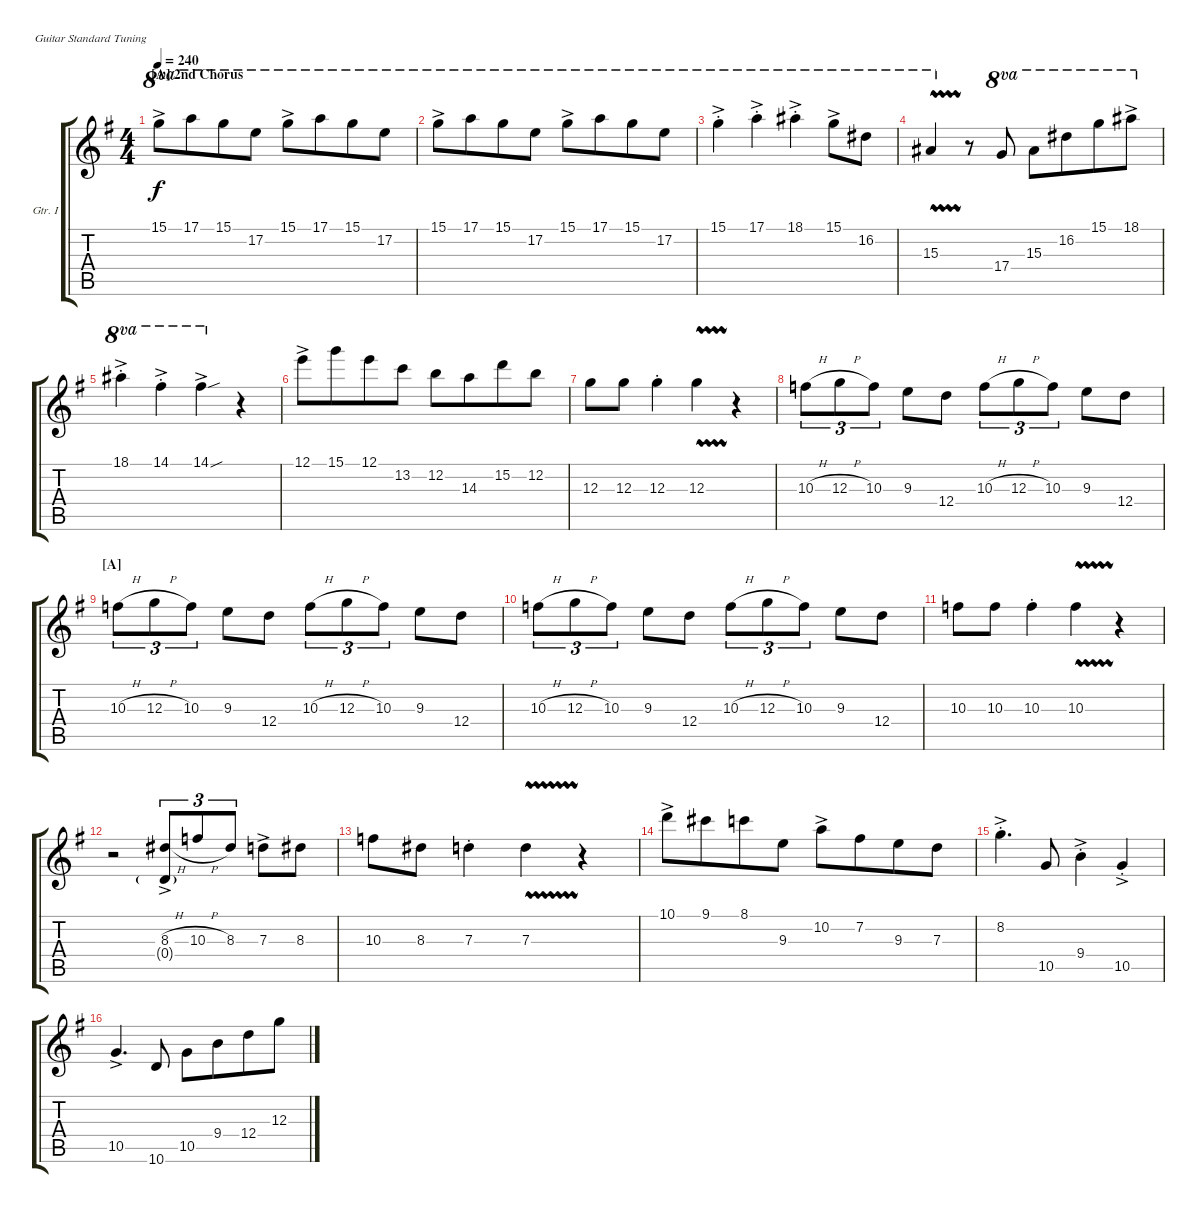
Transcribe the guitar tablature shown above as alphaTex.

\defaultSystemsLayout 4
\bracketExtendMode groupsimilarinstruments
\firstSystemTrackNameOrientation horizontal
\otherSystemsTrackNameOrientation horizontal
\track ("Guitar I" "Gtr. I") {instrument acousticguitarsteel}
\staff {score tabs}
\tuning (E4 B3 G3 D3 A2 E2)
\ts (4 4)
\section ("A" "2nd Chorus")
\tempo 240
\clef g2
\ks g
15.1{ac}.8{ot 8va dy f} 17.1.8{ot 8va beam merge} 15.1.8{ot 8va} 17.2.8{ot 8va} 15.1{ac}.8{ot 8va} 17.1.8{ot 8va beam merge} 15.1.8{ot 8va} 17.2.8{ot 8va} |
15.1{ac}.8{ot 8va} 17.1.8{ot 8va beam merge} 15.1.8{ot 8va} 17.2.8{ot 8va} 15.1{ac}.8{ot 8va} 17.1.8{ot 8va beam merge} 15.1.8{ot 8va} 17.2.8{ot 8va} |
15.1{ac st}.4{ot 8va} 17.1{ac st}.4{ot 8va} 18.1{ac st}.4{ot 8va} 15.1{ac}.8{ot 8va} 16.2.8{ot 8va} |
15.3{vw}.4{ot 8va} r.8 17.4.8{ot 8va} 15.3.8{ot 8va} 16.2.8{ot 8va beam merge} 15.1.8{ot 8va} 18.1{ac}.8{ot 8va} |
18.1{ac st}.4{ot 8va} 14.1{ac st}.4{ot 8va} 14.1{sou ac}.4{ot 8va} r.4 |
12.1{ac}.8 15.1.8{beam merge} 12.1.8 13.2.8 12.2.8 14.3.8{beam merge} 15.2.8 12.2.8 |
12.3.8 12.3.8 12.3{st}.4 12.3{vw}.4 r.4 |
10.3{h}.8{tu (3 2)} 12.3{h}.8{tu (3 2)} 10.3.8{tu (3 2)} 9.3.8 12.4.8 10.3{h}.8{tu (3 2)} 12.3{h}.8{tu (3 2)} 10.3.8{tu (3 2)} 9.3.8 12.4.8 |
\section ("A" "")
10.3{h}.8{tu (3 2)} 12.3{h}.8{tu (3 2)} 10.3.8{tu (3 2)} 9.3.8 12.4.8 10.3{h}.8{tu (3 2)} 12.3{h}.8{tu (3 2)} 10.3.8{tu (3 2)} 9.3.8 12.4.8 |
10.3{h}.8{tu (3 2)} 12.3{h}.8{tu (3 2)} 10.3.8{tu (3 2)} 9.3.8 12.4.8 10.3{h}.8{tu (3 2)} 12.3{h}.8{tu (3 2)} 10.3.8{tu (3 2)} 9.3.8 12.4.8 |
10.3.8 10.3.8 10.3{st}.4 10.3{vw}.4 r.4 |
r.2 (8.3{h ac} 0.4{g}).8{tu (3 2)} 10.3{h}.8{tu (3 2)} 8.3.8{tu (3 2)} 7.3{ac}.8 8.3.8 |
10.3.8 8.3.8 7.3{st}.4 7.3{vw}.4 r.4 |
10.1{ac}.8 9.1.8{beam merge} 8.1.8 9.3.8 10.2{ac}.8 7.2.8{beam merge} 9.3.8 7.3.8 |
8.2{ac st}.4{d} 10.5.8 9.4{ac st}.4 10.5{ac st}.4 |
10.5{ac}.4{d} 10.6.8 10.5.8 9.4.8{beam merge} 12.4.8 12.3.8
